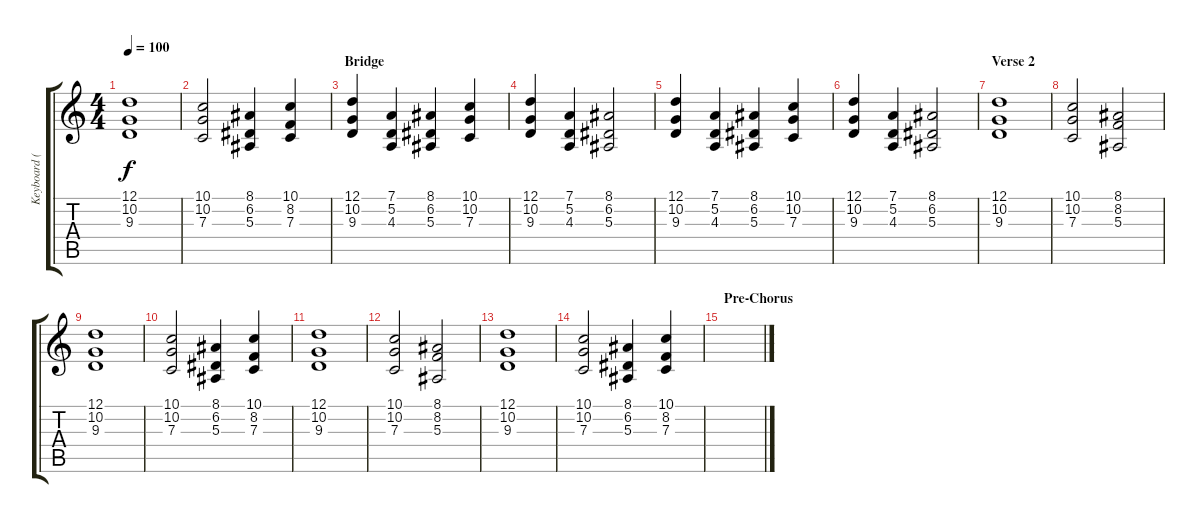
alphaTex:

\track ("Keyboard (Strings)" "Keyboard (") {instrument stringensemble1}
\staff {score tabs}
\tuning (D4 A3 F3 C3 G2 D2) {hide}
\ts (4 4)
\tempo 100
\clef g2
\ks c
(12.1 10.2 9.3).1{dy f} |
(10.1 10.2 7.3).2 (8.1 6.2 5.3).4 (10.1 8.2 7.3).4 |
\section ("" "Bridge")
(12.1 10.2 9.3).4 (7.1 5.2 4.3).4 (8.1 6.2 5.3).4 (10.1 10.2 7.3).4 |
(12.1 10.2 9.3).4 (7.1 5.2 4.3).4 (8.1 6.2 5.3).2 |
(12.1 10.2 9.3).4 (7.1 5.2 4.3).4 (8.1 6.2 5.3).4 (10.1 10.2 7.3).4 |
(12.1 10.2 9.3).4 (7.1 5.2 4.3).4 (8.1 6.2 5.3).2 |
\section ("" "Verse 2")
(12.1 10.2 9.3).1 |
(10.1 10.2 7.3).2 (8.1 8.2 5.3).2 |
(12.1 10.2 9.3).1 |
(10.1 10.2 7.3).2 (8.1 6.2 5.3).4 (10.1 8.2 7.3).4 |
(12.1 10.2 9.3).1 |
(10.1 10.2 7.3).2 (8.1 8.2 5.3).2 |
(12.1 10.2 9.3).1 |
(10.1 10.2 7.3).2 (8.1 6.2 5.3).4 (10.1 8.2 7.3).4 |
\section ("" "Pre-Chorus")
